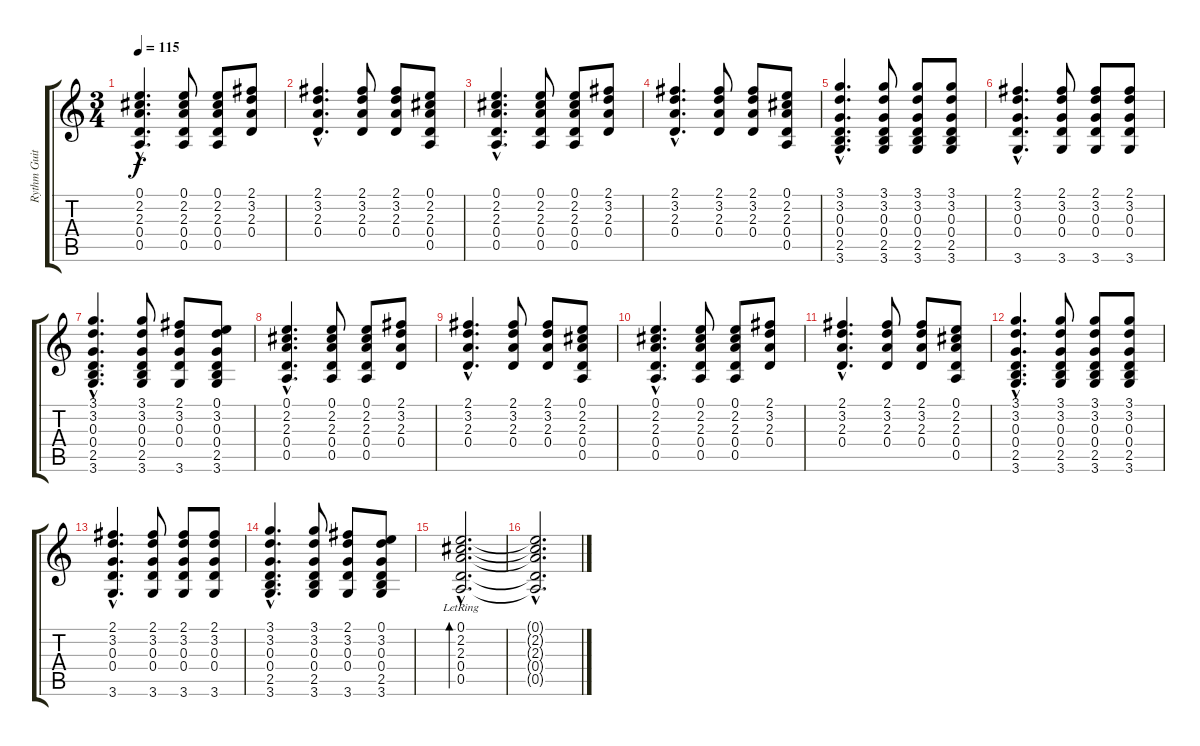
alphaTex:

\track ("Rythm Guitar" "Rythm Guit") {instrument acousticguitarsteel}
\staff {score tabs}
\tuning (E4 B3 G3 D3 A2 E2) {hide}
\ts (3 4)
\tempo 115
\clef g2
\ks c
(0.1{hac} 2.2{hac} 2.3{hac} 0.4{hac} 0.5{hac}).4{d dy f instrument acousticguitarsteel} (0.1 2.2 2.3 0.4 0.5).8 (0.1 2.2 2.3 0.4 0.5).8 (2.1 3.2 2.3 0.4).8 |
(2.1{hac} 3.2{hac} 2.3{hac} 0.4{hac}).4{d} (2.1 3.2 2.3 0.4).8 (2.1 3.2 2.3 0.4).8 (0.1 2.2 2.3 0.4 0.5).8 |
(0.1{hac} 2.2{hac} 2.3{hac} 0.4{hac} 0.5{hac}).4{d} (0.1 2.2 2.3 0.4 0.5).8 (0.1 2.2 2.3 0.4 0.5).8 (2.1 3.2 2.3 0.4).8 |
(2.1{hac} 3.2{hac} 2.3{hac} 0.4{hac}).4{d} (2.1 3.2 2.3 0.4).8 (2.1 3.2 2.3 0.4).8 (0.1 2.2 2.3 0.4 0.5).8 |
(3.1{hac} 3.2{hac} 0.3{hac} 0.4{hac} 2.5{hac} 3.6{hac}).4{d} (3.1 3.2 0.3 0.4 2.5 3.6).8 (3.1 3.2 0.3 0.4 2.5 3.6).8 (3.1 3.2 0.3 0.4 2.5 3.6).8 |
(2.1{hac} 3.2{hac} 0.3{hac} 0.4{hac} 3.6{hac}).4{d} (2.1 3.2 0.3 0.4 3.6).8 (2.1 3.2 0.3 0.4 3.6).8 (2.1 3.2 0.3 0.4 3.6).8 |
(3.1{hac} 3.2{hac} 0.3{hac} 0.4{hac} 2.5{hac} 3.6{hac}).4{d} (3.1 3.2 0.3 0.4 2.5 3.6).8 (2.1 3.2 0.3 0.4 3.6).8 (0.1 3.2 0.3 0.4 2.5 3.6).8 |
(0.1{hac} 2.2{hac} 2.3{hac} 0.4{hac} 0.5{hac}).4{d} (0.1 2.2 2.3 0.4 0.5).8 (0.1 2.2 2.3 0.4 0.5).8 (2.1 3.2 2.3 0.4).8 |
(2.1{hac} 3.2{hac} 2.3{hac} 0.4{hac}).4{d} (2.1 3.2 2.3 0.4).8 (2.1 3.2 2.3 0.4).8 (0.1 2.2 2.3 0.4 0.5).8 |
(0.1{hac} 2.2{hac} 2.3{hac} 0.4{hac} 0.5{hac}).4{d} (0.1 2.2 2.3 0.4 0.5).8 (0.1 2.2 2.3 0.4 0.5).8 (2.1 3.2 2.3 0.4).8 |
(2.1{hac} 3.2{hac} 2.3{hac} 0.4{hac}).4{d} (2.1 3.2 2.3 0.4).8 (2.1 3.2 2.3 0.4).8 (0.1 2.2 2.3 0.4 0.5).8 |
(3.1{hac} 3.2{hac} 0.3{hac} 0.4{hac} 2.5{hac} 3.6{hac}).4{d} (3.1 3.2 0.3 0.4 2.5 3.6).8 (3.1 3.2 0.3 0.4 2.5 3.6).8 (3.1 3.2 0.3 0.4 2.5 3.6).8 |
(2.1{hac} 3.2{hac} 0.3{hac} 0.4{hac} 3.6{hac}).4{d} (2.1 3.2 0.3 0.4 3.6).8 (2.1 3.2 0.3 0.4 3.6).8 (2.1 3.2 0.3 0.4 3.6).8 |
(3.1{hac} 3.2{hac} 0.3{hac} 0.4{hac} 2.5{hac} 3.6{hac}).4{d} (3.1 3.2 0.3 0.4 2.5 3.6).8 (2.1 3.2 0.3 0.4 3.6).8 (0.1 3.2 0.3 0.4 2.5 3.6).8 |
(0.1{hac} 2.2{hac lr} 2.3{hac} 0.4{hac} 0.5{hac}).2{d bd 120} |
(0.1{hac t} 2.2{hac t} 2.3{hac t} 0.4{hac t} 0.5{hac t}).2{d}
